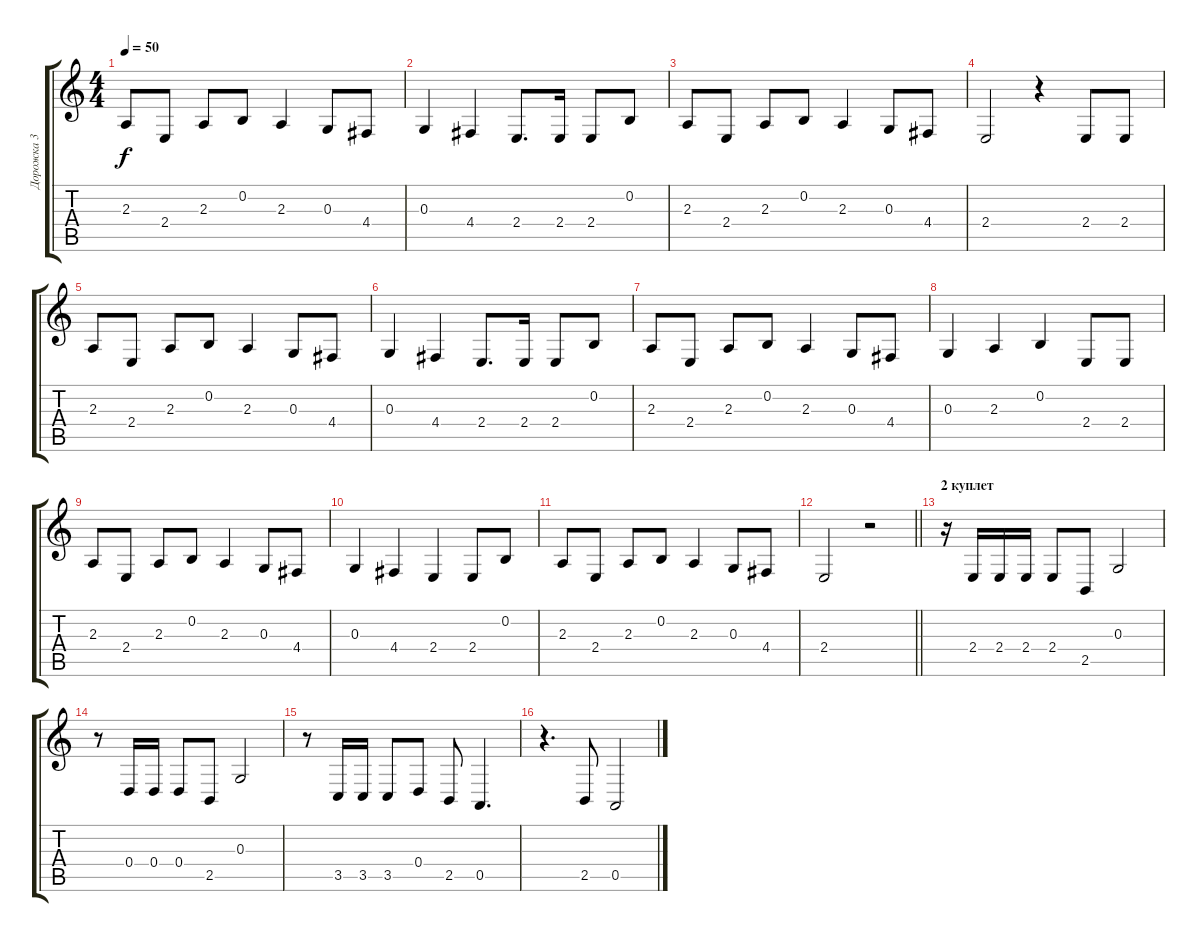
\track ("Дорожка 3" "Дорожка 3") {instrument electricgrandpiano}
\staff {score tabs}
\tuning (E4 B3 G3 D3 A2 E2) {hide}
\ts (4 4)
\tempo 50
\clef g2
\ks c
2.3.8{dy f} 2.4.8 2.3.8 0.2.8 2.3.4 0.3.8 4.4.8 |
0.3.4 4.4.4 2.4.8{d} 2.4.16 2.4.8 0.2.8 |
2.3.8 2.4.8 2.3.8 0.2.8 2.3.4 0.3.8 4.4.8 |
2.4.2 r.4 2.4.8 2.4.8 |
2.3.8 2.4.8 2.3.8 0.2.8 2.3.4 0.3.8 4.4.8 |
0.3.4 4.4.4 2.4.8{d} 2.4.16 2.4.8 0.2.8 |
2.3.8 2.4.8 2.3.8 0.2.8 2.3.4 0.3.8 4.4.8 |
0.3.4 2.3.4 0.2.4 2.4.8 2.4.8 |
2.3.8 2.4.8 2.3.8 0.2.8 2.3.4 0.3.8 4.4.8 |
0.3.4 4.4.4 2.4.4 2.4.8 0.2.8 |
2.3.8 2.4.8 2.3.8 0.2.8 2.3.4 0.3.8 4.4.8 |
\barLineRight lightlight
2.4.2 r.2 |
\section ("" "2 куплет")
r.16 2.4.16 2.4.16 2.4.16 2.4.8 2.5.8 0.3.2 |
r.8 0.4.16 0.4.16 0.4.8 2.5.8 0.3.2 |
r.8 3.5.16 3.5.16 3.5.8 0.4.8 2.5.8 0.5.4{d} |
r.4{d} 2.5.8 0.5.2
